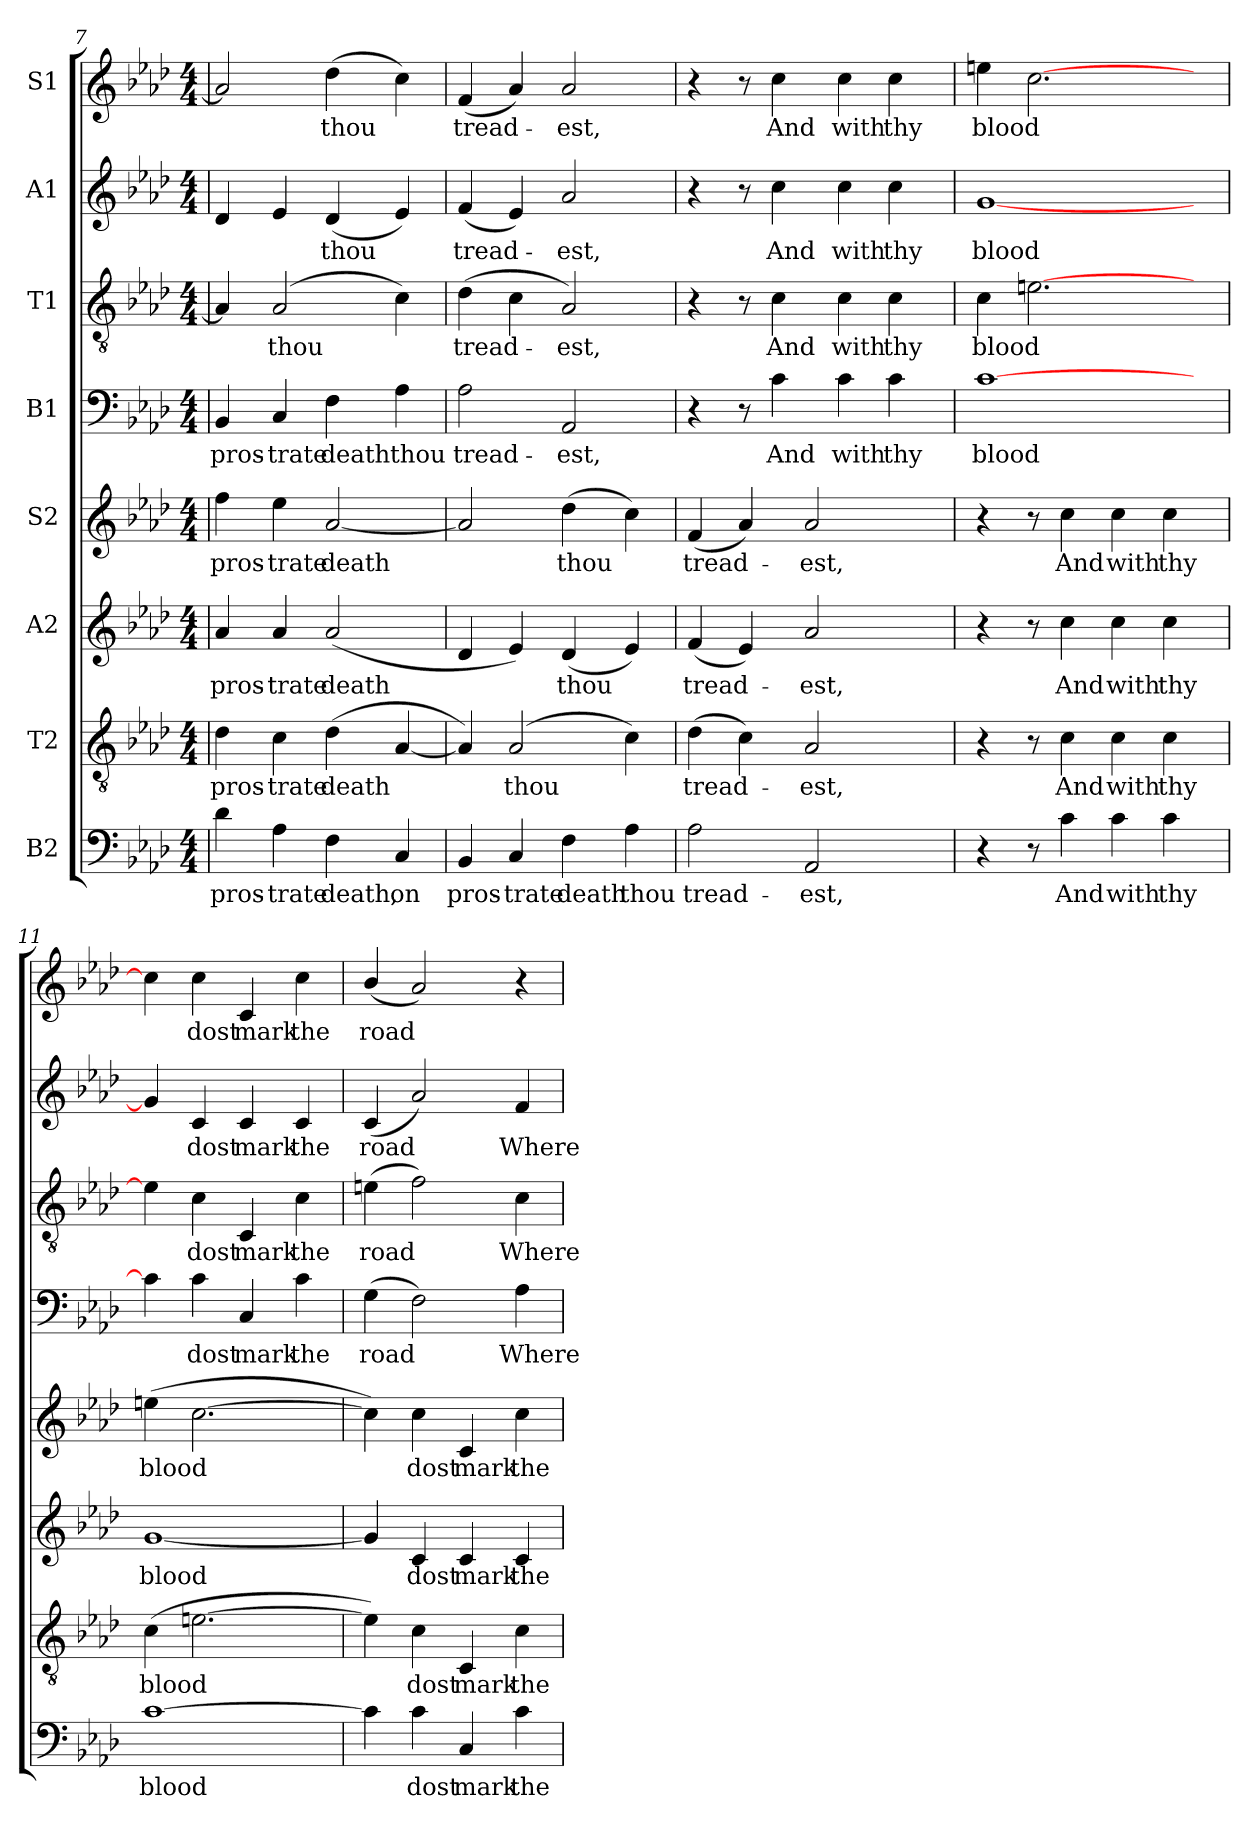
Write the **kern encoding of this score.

**kern	**text	**kern	**text	**kern	**text	**kern	**text	**kern	**text	**kern	**text	**kern	**text	**kern	**text
*part8	*part8	*part7	*part7	*part6	*part6	*part5	*part5	*part4	*part4	*part3	*part3	*part2	*part2	*part1	*part1
*staff8	*staff8	*staff7	*staff7	*staff6	*staff6	*staff5	*staff5	*staff4	*staff4	*staff3	*staff3	*staff2	*staff2	*staff1	*staff1
*I"B2	*	*I"T2	*	*I"A2	*	*I"S2	*	*I"B1	*	*I"T1	*	*I"A1	*	*I"S1	*
*clefF4	*	*clefGv2	*	*clefG2	*	*clefG2	*	*clefF4	*	*clefGv2	*	*clefG2	*	*clefG2	*
*k[b-e-a-d-]	*	*k[b-e-a-d-]	*	*k[b-e-a-d-]	*	*k[b-e-a-d-]	*	*k[b-e-a-d-]	*	*k[b-e-a-d-]	*	*k[b-e-a-d-]	*	*k[b-e-a-d-]	*
*A-:	*	*A-:	*	*A-:	*	*A-:	*	*A-:	*	*A-:	*	*A-:	*	*A-:	*
*M4/4	*	*M4/4	*	*M4/4	*	*M4/4	*	*M4/4	*	*M4/4	*	*M4/4	*	*M4/4	*
=7	=7!	=7	=7!	=7	=7!	=7	=7!	=7	=7!	=7	=7!	=7	=7!	=7!	=7!
!	!LO:LY:b:cj	!	!LO:LY:b:cj	!	!LO:LY:b:cj	!	!LO:LY:b:cj	!	!LO:LY:b:cj	!	!	!	!	!	!
4d-\	pros-	4d-\	pros-	4a-/	pros-	4ff\	pros-	4BB-/	pros-	4A-/]	.	4d-/	.	2a-/]	.
!	!LO:LY:b:cj	!	!LO:LY:b:cj	!	!LO:LY:b:cj	!	!LO:LY:b:cj	!	!LO:LY:b:cj	!	!LO:LY:b:cj	!	!	!	!
4A-\	-trate	4c\	-trate	4a-/	-trate	4ee-\	-trate	4C/	-trate	(>2A-/	thou	4e-/	.	.	.
!	!LO:LY:b:cj	!	!LO:LY:b	!	!LO:LY:b:cj	!	!LO:LY:b:cj	!	!LO:LY:b:cj	!	!	!	!LO:LY:b:cj	!	!LO:LY:b:cj
4F\	death,	(>4d-\	death	(<2a-/	death	[<2a-/	death	4F\	death	.	.	(<4d-/	thou	(>4dd-\	thou
!	!LO:LY:b:cj	!	!	!	!	!	!	!	!LO:LY:b:cj	!	!	!	!	!	!
4C/	on	[<4A-/	.	.	.	.	.	4A-\	thou	4c\)	.	4e-/)	.	4cc\)	.
=8	=8!	=8	=8!	=8	=8!	=8	=8!	=8	=8!	=8	=8!	=8	=8!	=8!	=8!
!	!LO:LY:b:cj	!	!	!	!	!	!	!	!LO:LY:b:cj	!	!LO:LY:b:cj	!	!LO:LY:b:cj	!	!LO:LY:b:cj
4BB-/	pros-	4A-/])	.	4d-/	.	2a-/]	.	2A-\	tread-	(>4d-\	tread-	(<4f/	tread-	(<4f/	tread-
!	!LO:LY:b:cj	!	!LO:LY:b:cj	!	!	!	!	!	!	!	!	!	!	!	!
4C/	-trate	(>2A-/	thou	4e-/)	.	.	.	.	.	4c\	.	4e-/)	.	4a-/)	.
!	!LO:LY:b:cj	!	!	!	!LO:LY:b:cj	!	!LO:LY:b:cj	!	!LO:LY:b:cj	!	!LO:LY:b:cj	!	!LO:LY:b:cj	!	!LO:LY:b:cj
4F\	death	.	.	(<4d-/	thou	(>4dd-\	thou	2AA-/	-est,	2A-/)	-est,	2a-/	-est,	2a-/	-est,
!	!LO:LY:b:cj	!	!	!	!	!	!	!	!	!	!	!	!	!	!
4A-\	thou	4c\)	.	4e-/)	.	4cc\)	.	.	.	.	.	.	.	.	.
=9	=9!	=9	=9!	=9	=9!	=9	=9!	=9	=9!	=9	=9!	=9	=9!	=9!	=9!
!	!LO:LY:b:cj	!	!LO:LY:b:cj	!	!LO:LY:b:cj	!	!LO:LY:b:cj	!	!	!	!	!	!	!	!
2A-\	tread-	(>4d-\	tread-	(<4f/	tread-	(<4f/	tread-	4r	.	4r	.	4r	.	4r	.
.	.	4c\)	.	4e-/)	.	4a-/)	.	8r	.	8r	.	8r	.	8r	.
!	!	!	!	!	!	!	!	!	!LO:LY:b:cj	!	!LO:LY:b:cj	!	!LO:LY:b:cj	!	!LO:LY:b:cj
.	.	.	.	.	.	.	.	4c\	And	4c\	And	4cc\	And	4cc\	And
!	!LO:LY:b:cj	!	!LO:LY:b:cj	!	!LO:LY:b:cj	!	!LO:LY:b:cj	!	!	!	!	!	!	!	!
2AA-/	-est,	2A-/	-est,	2a-/	-est,	2a-/	-est,	.	.	.	.	.	.	.	.
!	!	!	!	!	!	!	!	!	!LO:LY:b:cj	!	!LO:LY:b:cj	!	!LO:LY:b:cj	!	!LO:LY:b:cj
.	.	.	.	.	.	.	.	4c\	with	4c\	with	4cc\	with	4cc\	with
!	!	!	!	!	!	!	!	!	!LO:LY:b:cj	!	!LO:LY:b:cj	!	!LO:LY:b:cj	!	!LO:LY:b:cj
.	.	.	.	.	.	.	.	4c\	thy	4c\	thy	4cc\	thy	4cc\	thy
8ryy	.	8ryy	.	8ryy	.	8ryy	.	.	.	.	.	.	.	.	.
=10	=10!	=10	=10!	=10	=10!	=10	=10!	=10	=10!	=10	=10!	=10	=10!	=10!	=10!
!	!	!	!	!	!	!	!	!	!LO:LY:b:cj	!	!LO:LY:b:cj	!	!LO:LY:b:cj	!	!LO:LY:b:cj
4r	.	4r	.	4r	.	4r	.	[<1c	blood	4c\	blood	[>1g	blood	4een\	blood
8r	.	8r	.	8r	.	8r	.	.	.	[<2.en\	.	.	.	[<2.cc\	.
!	!LO:LY:b:cj	!	!LO:LY:b:cj	!	!LO:LY:b:cj	!	!LO:LY:b:cj	!	!	!	!	!	!	!	!
4c\	And	4c\	And	4cc\	And	4cc\	And	.	.	.	.	.	.	.	.
!	!LO:LY:b:cj	!	!LO:LY:b:cj	!	!LO:LY:b:cj	!	!LO:LY:b:cj	!	!	!	!	!	!	!	!
4c\	with	4c\	with	4cc\	with	4cc\	with	.	.	.	.	.	.	.	.
!	!LO:LY:b:cj	!	!LO:LY:b:cj	!	!LO:LY:b:cj	!	!LO:LY:b:cj	!	!	!	!	!	!	!	!
4c\	thy	4c\	thy	4cc\	thy	4cc\	thy	.	.	.	.	.	.	.	.
.	.	.	.	.	.	.	.	8ryy	.	8ryy	.	8ryy	.	8ryy	.
!!LO:PB:g=z
=11	=11!	=11	=11!	=11	=11!	=11	=11!	=11	=11!	=11	=11!	=11	=11!	=11!	=11!
!	!LO:LY:b:cj	!	!LO:LY:b:cj	!	!LO:LY:b:cj	!	!LO:LY:b:cj	!	!	!	!	!	!	!	!
[>1c	blood	(>4c\	blood	[<1g	blood	(>4een\	blood	4c\]	.	4e\]	.	4g/]	.	4cc\]	.
!	!	!	!	!	!	!	!	!	!LO:LY:b:cj	!	!LO:LY:b:cj	!	!LO:LY:b:cj	!	!LO:LY:b:cj
.	.	[>2.en\	.	.	.	[>2.cc\	.	4c\	dost	4c\	dost	4c/	dost	4cc\	dost
!	!	!	!	!	!	!	!	!	!LO:LY:b:cj	!	!LO:LY:b:cj	!	!LO:LY:b:cj	!	!LO:LY:b:cj
.	.	.	.	.	.	.	.	4C/	mark	4C/	mark	4c/	mark	4c/	mark
!	!	!	!	!	!	!	!	!	!LO:LY:b:cj	!	!LO:LY:b:cj	!	!LO:LY:b:cj	!	!LO:LY:b:cj
.	.	.	.	.	.	.	.	4c\	the	4c\	the	4c/	the	4cc\	the
=12	=12!	=12	=12!	=12	=12!	=12	=12!	=12	=12!	=12	=12!	=12	=12!	=12!	=12!
!	!	!	!	!	!	!	!	!	!LO:LY:b:cj	!	!LO:LY:b:cj	!	!LO:LY:b:cj	!	!LO:LY:b:cj
4c\]	.	4e\])	.	4g/]	.	4cc\])	.	(>4G\	road	(>4en\	road	(<4c/	road	(<4b-/	road
!	!LO:LY:b:cj	!	!LO:LY:b:cj	!	!LO:LY:b:cj	!	!LO:LY:b:cj	!	!	!	!	!	!	!	!
4c\	dost	4c\	dost	4c/	dost	4cc\	dost	2F\)	.	2f\)	.	2a-/)	.	2a-/)	.
!	!LO:LY:b:cj	!	!LO:LY:b:cj	!	!LO:LY:b:cj	!	!LO:LY:b:cj	!	!	!	!	!	!	!	!
4C/	mark	4C/	mark	4c/	mark	4c/	mark	.	.	.	.	.	.	.	.
!	!LO:LY:b:cj	!	!LO:LY:b:cj	!	!LO:LY:b:cj	!	!LO:LY:b:cj	!	!LO:LY:b:cj	!	!LO:LY:b:cj	!	!LO:LY:b:cj	!	!
4c\	the	4c\	the	4c/	the	4cc\	the	4A-\	Where-	4c\	Where-	4f/	Where-	4r	.
=	=!	=	=!	=	=!	=	=!	=	=!	=	=!	=	=!	=!	=!
*-	*-	*-	*-	*-	*-	*-	*-	*-	*-	*-	*-	*-	*-	*-	*-
